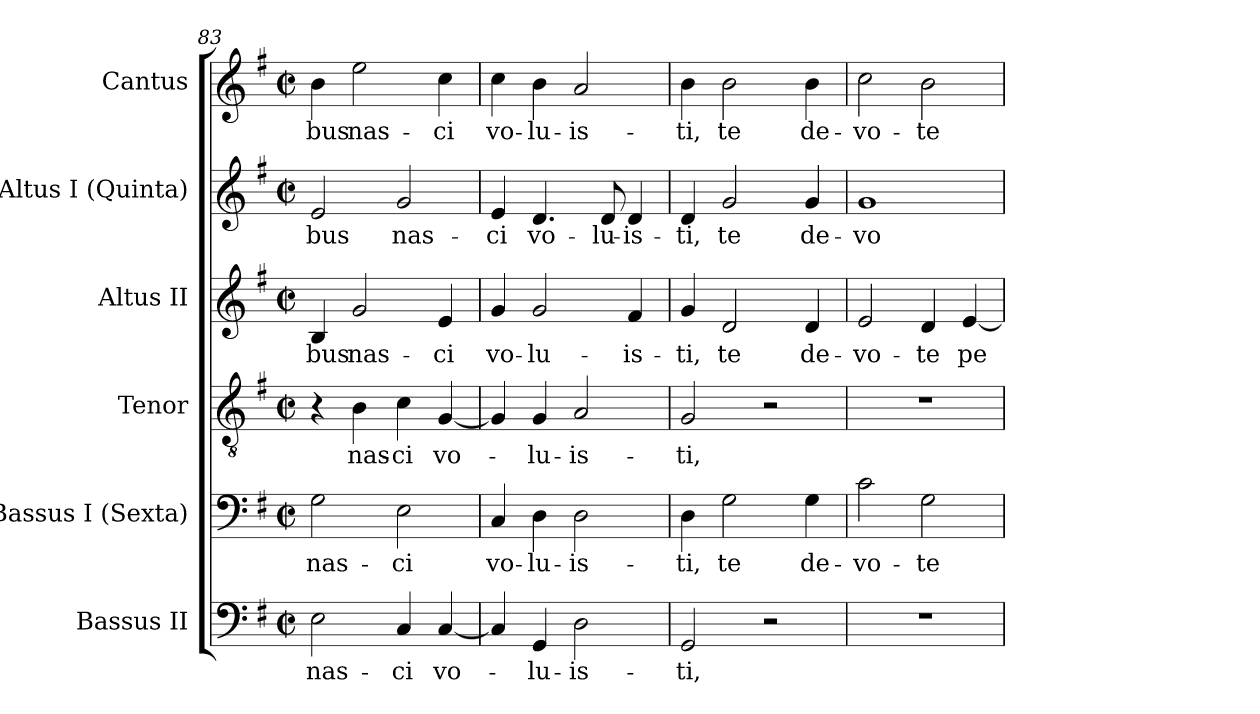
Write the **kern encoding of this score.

**kern	**text	**kern	**text	**kern	**text	**kern	**text	**kern	**text	**kern	**text
*part6	*part6	*part5	*part5	*part4	*part4	*part3	*part3	*part2	*part2	*part1	*part1
*staff6	*staff6	*staff5	*staff5	*staff4	*staff4	*staff3	*staff3	*staff2	*staff2	*staff1	*staff1
*I"Bassus II	*	*I"Bassus I (Sexta)	*	*I"Tenor	*	*I"Altus II	*	*I"Altus I (Quinta)	*	*I"Cantus	*
*I'B.	*	*I'B.	*	*I'T.	*	*I'A.	*	*I'A.	*	*I'S.	*
*clefF4	*	*clefF4	*	*clefGv2	*	*clefG2	*	*clefG2	*	*clefG2	*
*	*	*	*	*ITrd7c12	*	*	*	*	*	*	*
*k[f#]	*	*k[f#]	*	*k[f#]	*	*k[f#]	*	*k[f#]	*	*k[f#]	*
*G:	*	*G:	*	*G:	*	*G:	*	*G:	*	*G:	*
*M2/2	*	*M2/2	*	*M2/2	*	*M2/2	*	*M2/2	*	*M2/2	*
*met(c|)	*	*met(c|)	*	*met(c|)	*	*met(c|)	*	*met(c|)	*	*met(c|)	*
=83	=83	=83	=83	=83	=83	=83	=83	=83	=83	=83	=83
!	!LO:LY:b:color=#000000	!	!	!	!	!	!	!	!	!	!
!	!	!	!LO:LY:b:color=#000000	!	!	!	!	!	!	!	!
!	!	!	!	!	!	!	!LO:LY:b:color=#000000	!	!	!	!
!	!	!	!	!	!	!	!	!	!LO:LY:b:color=#000000	!	!
!	!	!	!	!	!	!	!	!	!	!	!LO:LY:b:color=#000000
2Ei\	nas-	2Gi\	nas-	4r	.	4Bi/	-bus	2ei/	-bus	4bi\	-bus
!	!	!	!	!	!LO:LY:b:color=#000000	!	!	!	!	!	!
!	!	!	!	!	!	!	!LO:LY:b:color=#000000	!	!	!	!
!	!	!	!	!	!	!	!	!	!	!	!LO:LY:b:color=#000000
.	.	.	.	4BBi\	nas-	2gi/	nas-	.	.	2eei\	nas-
!	!LO:LY:b:color=#000000	!	!	!	!	!	!	!	!	!	!
!	!	!	!LO:LY:b:color=#000000	!	!	!	!	!	!	!	!
!	!	!	!	!	!LO:LY:b:color=#000000	!	!	!	!	!	!
!	!	!	!	!	!	!	!	!	!LO:LY:b:color=#000000	!	!
4Ci/	-ci	2Ei\	-ci	4Ci\	-ci	.	.	2gi/	nas-	.	.
!	!LO:LY:b:color=#000000	!	!	!	!	!	!	!	!	!	!
!	!	!	!	!	!LO:LY:b:color=#000000	!	!	!	!	!	!
!	!	!	!	!	!	!	!LO:LY:b:color=#000000	!	!	!	!
!	!	!	!	!	!	!	!	!	!	!	!LO:LY:b:color=#000000
[<4Ci/	vo-	.	.	[<4GGi/	vo-	4ei/	-ci	.	.	4cci\	-ci
=84	=84	=84	=84	=84	=84	=84	=84	=84	=84	=84	=84
!	!	!	!LO:LY:b:color=#000000	!	!	!	!	!	!	!	!
!	!	!	!	!	!	!	!LO:LY:b:color=#000000	!	!	!	!
!	!	!	!	!	!	!	!	!	!LO:LY:b:color=#000000	!	!
!	!	!	!	!	!	!	!	!	!	!	!LO:LY:b:color=#000000
4Ci/]	.	4Ci/	vo-	4GGi/]	.	4gi/	vo-	4ei/	-ci	4cci\	vo-
!	!LO:LY:b:color=#000000	!	!	!	!	!	!	!	!	!	!
!	!	!	!LO:LY:b:color=#000000	!	!	!	!	!	!	!	!
!	!	!	!	!	!LO:LY:b:color=#000000	!	!	!	!	!	!
!	!	!	!	!	!	!	!LO:LY:b:color=#000000	!	!	!	!
!	!	!	!	!	!	!	!	!	!LO:LY:b:color=#000000	!	!
!	!	!	!	!	!	!	!	!	!	!	!LO:LY:b:color=#000000
4GGi/	-lu-	4Di\	-lu-	4GGi/	-lu-	2gi/	-lu-	4.di/	vo-	4bi\	-lu-
!	!LO:LY:b:color=#000000	!	!	!	!	!	!	!	!	!	!
!	!	!	!LO:LY:b:color=#000000	!	!	!	!	!	!	!	!
!	!	!	!	!	!LO:LY:b:color=#000000	!	!	!	!	!	!
!	!	!	!	!	!	!	!	!	!	!	!LO:LY:b:color=#000000
2Di\	-is-	2Di\	-is-	2AAi/	-is-	.	.	.	.	2ai/	-is-
!	!	!	!	!	!	!	!	!	!LO:LY:b:color=#000000	!	!
.	.	.	.	.	.	.	.	8di/	-lu-	.	.
!	!	!	!	!	!	!	!LO:LY:b:color=#000000	!	!	!	!
!	!	!	!	!	!	!	!	!	!LO:LY:b:color=#000000	!	!
.	.	.	.	.	.	4f#i/	-is-	4di/	-is-	.	.
=85	=85	=85	=85	=85	=85	=85	=85	=85	=85	=85	=85
!	!LO:LY:b:color=#000000	!	!	!	!	!	!	!	!	!	!
!	!	!	!LO:LY:b:color=#000000	!	!	!	!	!	!	!	!
!	!	!	!	!	!LO:LY:b:color=#000000	!	!	!	!	!	!
!	!	!	!	!	!	!	!LO:LY:b:color=#000000	!	!	!	!
!	!	!	!	!	!	!	!	!	!LO:LY:b:color=#000000	!	!
!	!	!	!	!	!	!	!	!	!	!	!LO:LY:b:color=#000000
2GGi/	-ti,	4Di\	-ti,	2GGi/	-ti,	4gi/	-ti,	4di/	-ti,	4bi\	-ti,
!	!	!	!LO:LY:b:color=#000000	!	!	!	!	!	!	!	!
!	!	!	!	!	!	!	!LO:LY:b:color=#000000	!	!	!	!
!	!	!	!	!	!	!	!	!	!LO:LY:b:color=#000000	!	!
!	!	!	!	!	!	!	!	!	!	!	!LO:LY:b:color=#000000
.	.	2Gi\	te	.	.	2di/	te	2gi/	te	2bi\	te
2r	.	.	.	2r	.	.	.	.	.	.	.
!	!	!	!LO:LY:b:color=#000000	!	!	!	!	!	!	!	!
!	!	!	!	!	!	!	!LO:LY:b:color=#000000	!	!	!	!
!	!	!	!	!	!	!	!	!	!LO:LY:b:color=#000000	!	!
!	!	!	!	!	!	!	!	!	!	!	!LO:LY:b:color=#000000
.	.	4Gi\	de-	.	.	4di/	de-	4gi/	de-	4bi\	de-
=86	=86	=86	=86	=86	=86	=86	=86	=86	=86	=86	=86
!	!	!	!LO:LY:b:color=#000000	!	!	!	!	!	!	!	!
!	!	!	!	!	!	!	!LO:LY:b:color=#000000	!	!	!	!
!	!	!	!	!	!	!	!	!	!LO:LY:b:color=#000000	!	!
!	!	!	!	!	!	!	!	!	!	!	!LO:LY:b:color=#000000
1r	.	2ci\	-vo-	1r	.	2ei/	-vo-	1gi	-vo-	2cci\	-vo-
!	!	!	!LO:LY:b:color=#000000	!	!	!	!	!	!	!	!
!	!	!	!	!	!	!	!LO:LY:b:color=#000000	!	!	!	!
!	!	!	!	!	!	!	!	!	!	!	!LO:LY:b:color=#000000
.	.	2Gi\	-te	.	.	4di/	-te	.	.	2bi\	-te
!	!	!	!	!	!	!	!LO:LY:b:color=#000000	!	!	!	!
.	.	.	.	.	.	[<4ei/	pe-	.	.	.	.
=	=	=	=	=	=	=	=	=	=	=	=
*-	*-	*-	*-	*-	*-	*-	*-	*-	*-	*-	*-
